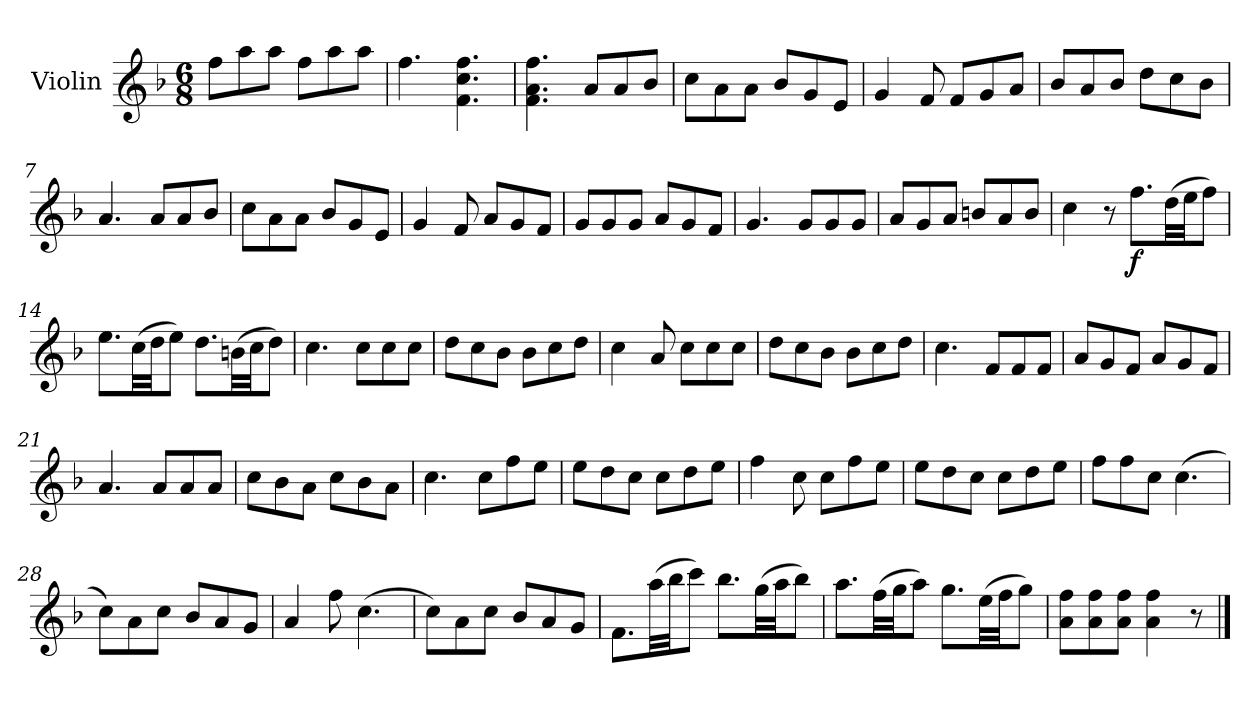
**kern	**dynam
*part1	*part1
*staff1	*staff1
*I"Violin	*
*I'Vln.	*
*clefG2	*
*k[b-]	*
*M6/8	*
=1	=1
8ff\L	.
8aa\	.
8aa\J	.
8ff\L	.
8aa\	.
8aa\J	.
=2	=2
4.ff\	.
4.f\ 4.cc\ 4.ff\	.
=3	=3
4.f\ 4.a\ 4.ff\	.
8a/L	.
8a/	.
8b-/J	.
=4	=4
8cc\L	.
8a\	.
8a\J	.
8b-/L	.
8g/	.
8e/J	.
=5	=5
4g/	.
8f/	.
8f/L	.
8g/	.
8a/J	.
=6	=6
8b-/L	.
8a/	.
8b-/J	.
8dd\L	.
8cc\	.
8b-\J	.
!!LO:LB:g=z
=7	=7
4.a/	.
8a/L	.
8a/	.
8b-/J	.
=8	=8
8cc\L	.
8a\	.
8a\J	.
8b-/L	.
8g/	.
8e/J	.
=9	=9
4g/	.
8f/	.
8a/L	.
8g/	.
8f/J	.
=10	=10
8g/L	.
8g/	.
8g/J	.
8a/L	.
8g/	.
8f/J	.
=11	=11
4.g/	.
8g/L	.
8g/	.
8g/J	.
=12	=12
8a/L	.
8g/	.
8a/J	.
8bn/L	.
8a/	.
8b/J	.
!!LO:LB:g=z
=13	=13
4cc\	.
8r	.
!	!LO:DY:b
8.ff\L	f
(>32dd\LL	.
32ee\JJ	.
8ff\J)	.
=14	=14
8.ee\L	.
(>32cc\LL	.
32dd\JJ	.
8ee\J)	.
8.dd\L	.
(>32bn\LL	.
32cc\JJ	.
8dd\J)	.
=15	=15
4.cc\	.
8cc\L	.
8cc\	.
8cc\J	.
=16	=16
8dd\L	.
8cc\	.
8b-\J	.
8b-\L	.
8cc\	.
8dd\J	.
=17	=17
4cc\	.
8a/	.
8cc\L	.
8cc\	.
8cc\J	.
!!LO:LB:g=z
=18	=18
8dd\L	.
8cc\	.
8b-\J	.
8b-\L	.
8cc\	.
8dd\J	.
=19	=19
4.cc\	.
8f/L	.
8f/	.
8f/J	.
=20	=20
8a/L	.
8g/	.
8f/J	.
8a/L	.
8g/	.
8f/J	.
=21	=21
4.a/	.
8a/L	.
8a/	.
8a/J	.
=22	=22
8cc\L	.
8b-\	.
8a\J	.
8cc\L	.
8b-\	.
8a\J	.
=23	=23
4.cc\	.
8cc\L	.
8ff\	.
8ee\J	.
!!LO:LB:g=z
=24	=24
8ee\L	.
8dd\	.
8cc\J	.
8cc\L	.
8dd\	.
8ee\J	.
=25	=25
4ff\	.
8cc\	.
8cc\L	.
8ff\	.
8ee\J	.
=26	=26
8ee\L	.
8dd\	.
8cc\J	.
8cc\L	.
8dd\	.
8ee\J	.
=27	=27
8ff\L	.
8ff\	.
8cc\J	.
(>4.cc\	.
=28	=28
8cc\L)	.
8a\	.
8cc\J	.
8b-/L	.
8a/	.
8g/J	.
=29	=29
4a/	.
8ff\	.
(>4.cc\	.
=30	=30
8cc\L)	.
8a\	.
8cc\J	.
8b-/L	.
8a/	.
8g/J	.
!!LO:LB:g=z
=31	=31
8.f\L	.
(>32aa\LL	.
32bb-\JJ	.
8ccc\J)	.
8.bb-\L	.
(>32gg\LL	.
32aa\JJ	.
8bb-\J)	.
=32	=32
8.aa\L	.
(>32ff\LL	.
32gg\JJ	.
8aa\J)	.
8.gg\L	.
(>32ee\LL	.
32ff\JJ	.
8gg\J)	.
=33	=33
8a\ 8ff\L	.
8a\ 8ff\	.
8a\ 8ff\J	.
4a\ 4ff\	.
8r	.
==	==
*-	*-
